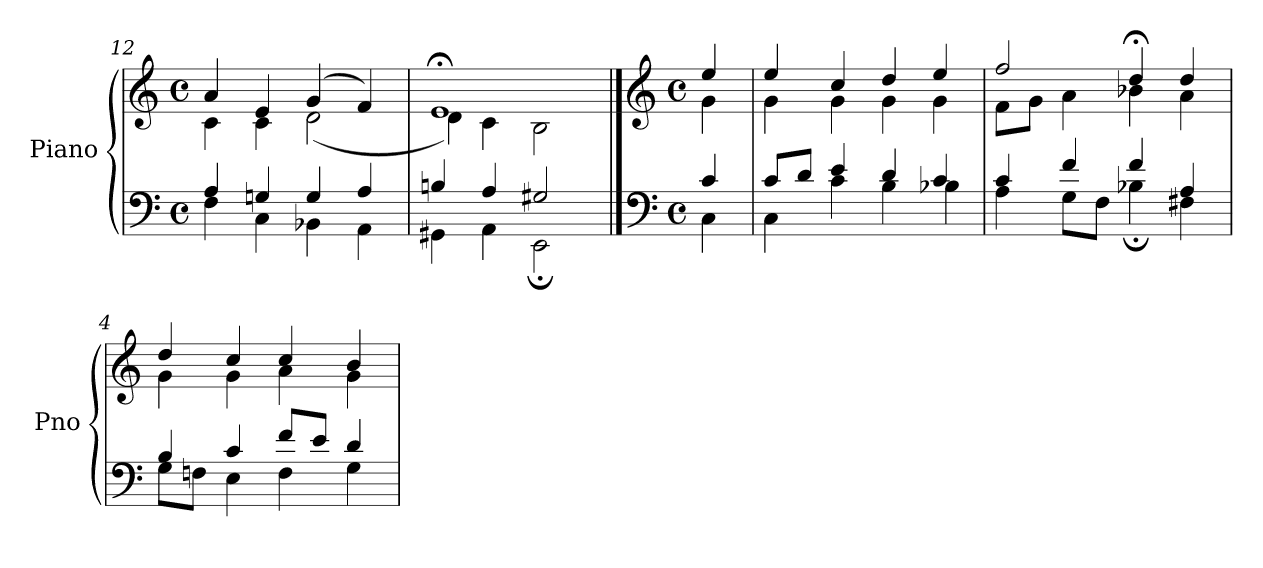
**kern	**kern
*part1	*part1
*staff2	*staff1
*I"Piano	*
*I'Pno	*
*clefF4	*clefG2
*k[]	*k[]
*M4/4	*M4/4
*met(c)	*met(c)
=12	=12
*^	*^
4A/	4F\	4a/	4c\
4Gn/	4C\	4e/	4c\
4G/	4BB-X\	(>4g/	(<2d\
4A/	4AA\	4f/)	.
=13	=13	=13	=13
4Bn/	4GG#X\	1e;<	4d\)
4A/	4AA\	.	4c\
2G#X/	2EE;\	.	2B\
==1	==1	==1	==1
*clefF4	*	*clefG2	*
*M4/4	*	*M4/4	*
*met(c)	*	*met(c)	*
4c/	4C\	4ee/	4g\
=2	=2	=2	=2
8c/L	4C\	4ee/	4g\
8d/J	.	.	.
4e/	4c\	4cc/	4g\
4d/	4B\	4dd/	4g\
4c/	4B-X\	4ee/	4g\
=3	=3	=3	=3
4c/	4A\	2ff/	8f\L
.	.	.	8g\J
4f/	8G\L	.	4a\
.	8F\J	.	.
4f/	4B-X;\	4dd;</	4b-X\
4A/	4F#X\	4dd/	4a\
=4	=4	=4	=4
4B/	8G\L	4dd/	4g\
.	8Fn\J	.	.
4c/	4E\	4cc/	4g\
8f/L	4F\	4cc/	4a\
8e/J	.	.	.
4d/	4G\	4b/	4g\
*v	*v	*	*
*	*v	*v
=	=
*-	*-
